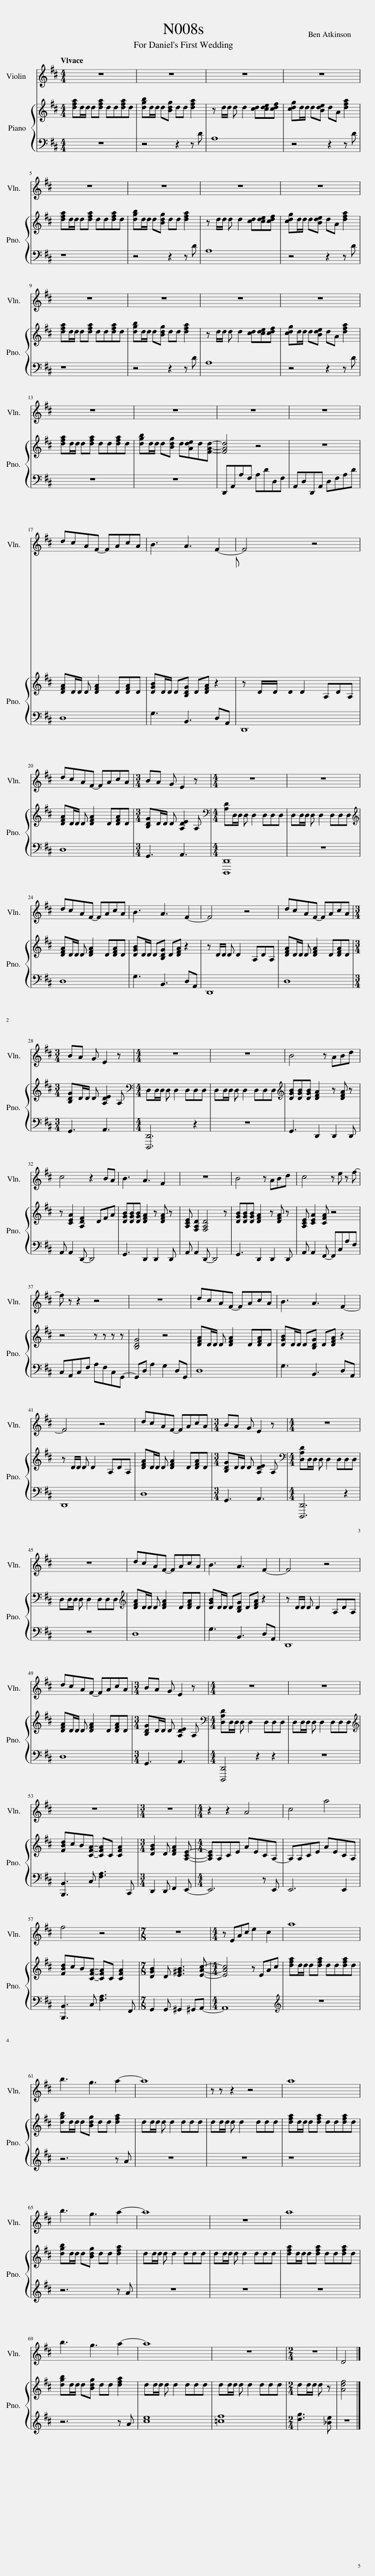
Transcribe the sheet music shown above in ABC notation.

X:1
%%score 1 { 2 | 3 }
L:1/8
Q:1/4=144
M:4/4
I:linebreak $
K:D
V:1 treble
V:2 treble
V:3 bass
V:1
 z8 | z8 | z8 | z8 |$ z8 | %5
 z8 | z8 | z8 |$ z8 | z8 | %10
 z8 | z8 |$ z8 | z8 | z8 | %15
 z8 |$ dcAF- FAcA | B3 A3 F2- | F4 z4 |$ dcAF- FAcA | %20
[M:3/4] BA G E2 z |[M:4/4] z8 | z8 |$ dcAF- FAcA | B3 A3 F2- | %25
 F4 z4 | dcAF- FAcA |$[M:3/4] BA G E2 z |[M:4/4] z8 | z8 | %30
 B4 z ABd |$ c4 z2 BA | B3 A3 F2 | z8 | B4 z ABd | %35
 c4 z e z f- |$ f z z2 z4 | z8 | dcAF- FAcA | B3 A3 F2- |$ %40
 F4 z4 | dcAF- FAcA |[M:3/4] BA G E2 z |[M:4/4] z8 |$ z8 | %45
 dcAF- FAcA | B3 A3 F2- | F4 z4 |$ dcAF- FAcA |[M:3/4] BA G E2 z | %50
[M:4/4] z8 | z8 |$ z8 |[M:3/4] z6 |[M:4/4] z2 z2 A4 | %55
 c4 a4 |$ f4 z4 |[M:7/8] z7 |[M:4/4] z EAc e2 c2 | a8 |$ %60
 b3 g3 a2- | a8 | z z z2 z4 | a8 |$ b3 g3 a2- | %65
 a8 | z8 | a8 |$ b3 g3 a2- | a8 | %70
 z8 |[M:2/4] z4 | D4 |] %73
V:2
 [dfa]d/d/ d[dfa] dd[dfa]d | [dgb]d/d/ d[Bdg] dd [dfa]2 | z d/d/ d d2 [cd][cde][cdf] | [cdg]d/d/ d[Bde] dA [dfa]2 |$ [dfa]d/d/ d[dfa] dd[dfa]d | %5
 [dgb]d/d/ d[Bdg] dd [dfa]2 | z d/d/ d d2 [cd][cde][cdf] | [cdg]d/d/ d[Bde] dA [dfa]2 |$ [dfa]d/d/ d[dfa] dd[dfa]d | [dgb]d/d/ d[Bdg] dd [dfa]2 | %10
 z d/d/ d d2 [cd][cde][cdf] | [cdg]d/d/ d[Bde] dA [dfa]2 |$ [dfa]d/d/ d[dfa] dd[dfa]d | [dgb]d/d/ d[Bdg] d[Ade]d[FAd]- | [FAd]4 z4 | %15
 z8 |$ [DFA]D/D/ D [DFA]2 D[DFA]D | [DGB]D/D/ D[B,DG] D[DFA] z2 | z D/D/ D D2 A,DA, |$ [DFA]D/D/ D [DFA]2 D[DFA]D | %20
[M:3/4] [B,DG]D/D/ D [A,DE]2 A, |[M:4/4][K:bass] [A,D]D,/D,/ D, D,2 D,D,D, | D,D,/D,/ D, D,2 D,D,D, |$[K:treble] [DFA]D/D/ D [DFA]2 D[DFA]D | [DGB]D/D/ D[B,DG] D[DFA] z2 | %25
 z D/D/ D D2 A,DA, | [DFA]D/D/ D [DFA]2 D[DFA]D |$[M:3/4] [B,DG]D/D/ D [A,DE]2 A, |[M:4/4][K:bass] D,D,/D,/ D, D,2 D,D,D, | D,D,/D,/ D, D,2 D,D,D, | %30
[K:treble] [DGB][DGB][DGB] [DFA]2 z [DFA] z |$ z [CEA]2 [A,DF]2 DFA | [DGB][DGB][DGB] [DFA]2 z [DFA] z | [A,CE] [F,A,D]2 [F,A,D]4 z | [DGB][DGB][DGB] [DFA]2 z [DFA] z | %35
 [A,CE] [CEA]2 [CFA] z4 |$ z4 z z z z | [B,DG]4 z4 | [DFA]D/D/ D [DFA]2 D[DFA]D | [DGB]D/D/ D[B,DG] D[DFA] z2 |$ %40
 z D/D/ D D2 A,DA, | [DFA]D/D/ D [DFA]2 D[DFA]D |[M:3/4] [B,DG]D/D/ D [A,DE]2 A, |[M:4/4][K:bass] [D,A,D]D,/D,/ D, D,2 D,D,D, |$ D,D,/D,/ D, D,2 D,D,D, | %45
[K:treble] [DFA]D/D/ D [DFA]2 D[DFA]D | [DGB]D/D/ D[B,DG] D[DFA] z2 | z D/D/ D D2 A,DA, |$ [DFA]D/D/ D [DFA]2 D[DFA]D |[M:3/4] [B,DG]D/D/ D [A,DE]2 A, | %50
[M:4/4][K:bass] [D,A,D]D,/D,/ D, D,2 D,D,D, | D,D,/D,/ D, D,2 D,D,D, |$[K:treble] [FBd]cB[CFA]- [CFA]C [CFA]2 |[M:3/4] [DGB]2 D [DFA]2 [A,CE]- |[M:4/4] [A,CE]A,CE AECA,- | %55
 A,A,CE AECA, |$ [FBd]cB[CFA]- [CFA]C [CFA]2 |[M:7/8] [DGB]2 D [E^GB]3 [EAc]- |[M:4/4] [EAc]4 z EAc | [dfa]d/d/ d[dfa] dd[dfa]d |$ %60
 [dgb]d/d/ d[Bdg] dd [dfa]2 | dd/d/ d d2 ddd | dd/d/ d d2 ddd | [dfa]d/d/ d[dfa] dd[dfa]d |$ [dgb]d/d/ d[Bdg] dd [dfa]2 | %65
 dd/d/ d d2 ddd | dd/d/ d d2 ddd | [dfa]d/d/ d[dfa] dd[dfa]d |$ [dgb]d/d/ d[Bdg] dd [dfa]2 | dd/d/ d d2 ddd | %70
 dd/d/ d d2 ddd |[M:2/4] dd/d/ d z | [Adf]4 |] %73
V:3
 z8 | z4 z2 z D | A,8 | z4 z2 z D |$ z8 | %5
 z4 z2 z D | A,8 | z4 z2 z D |$ z8 | z4 z2 z D | %10
 A,8 | z4 z2 z D |$ z8 | z8 | D,,A,,A,F, A,DD,F, | %15
 A,,D,D,,A,, D,F,A,D |$ D,8 | G,3 B,,3 D,A,, | D,,8 |$ D,8 | %20
[M:3/4] G,,3 A,,3 |[M:4/4] [D,,,D,,]8 | z8 |$ D,8 | G,3 B,,3 D,A,, | %25
 D,,8 | D,8 |$[M:3/4] G,,3 A,,3 |[M:4/4] [D,,,D,,]6 z2 | z8 | %30
 G,,3 D,,2 D,,2 D,, |$ A,, A,,2 D,,- D,,4 | G,,3 D,,2 D,,2 D,, | A,, A,,2 D,,- D,,4 | G,,3 D,,2 D,,2 D,, | %35
 A,, A,,2 F,,- F,,C,A,F, |$ C,A,,C,F, A,F,C,G,,- | G,,D, A,2 G,2 D,G,, | D,8 | G,3 B,,3 D,A,, |$ %40
 D,,8 | D,8 |[M:3/4] G,,3 A,,3 |[M:4/4] [D,,,D,,]6 z2 |$ z8 | %45
 D,8 | G,3 B,,3 D,A,, | D,,8 |$ D,8 |[M:3/4] G,,3 A,,3 | %50
[M:4/4] [D,,,D,,]4 z2 z2 | z8 |$ [B,,,B,,]3 C, [F,A,]3 C,, |[M:3/4] D,,2 D,, F,,2 E,,- |[M:4/4] E,,6 z E,, | %55
 E,,6 E,,2 |$ [B,,,B,,]3 C, [F,A,]3 F,, |[M:7/8] G,,2 G,, ^G,,2 ^G,,A,,- |[M:4/4] A,,8 |[K:treble] z8 |$ %60
 z6 z A | z8 | z8 | z8 |$ z6 z A | %65
 z8 | z8 | z8 |$ z6 z A | [ce]8 | %70
 [=cf]8 |[M:2/4] [dg]3 [_Be] | z4 |] %73
